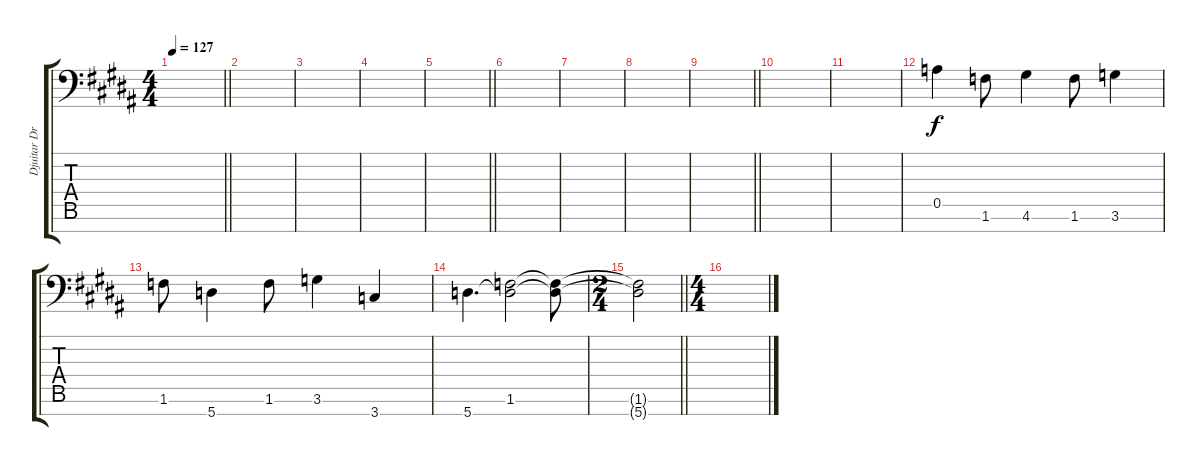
\track ("Djuitar Dropped A" "Djuitar Dr") {instrument distortionguitar}
\staff {score tabs}
\tuning (E4 B3 G3 D3 A2 E2 A1) {hide}
\ts (4 4)
\tempo 127
\clef f4
\barLineRight lightlight
\ks b
|
|
|
|
\barLineRight lightlight
|
|
|
|
\barLineRight lightlight
|
|
|
0.5.4 1.6.8 4.6.4 1.6.8 3.6.4 |
1.6.8 5.7.4 1.6.8 3.6.4 3.7.4 |
5.7.4{d} (1.6 5.7{t}).2 (1.6{t} 5.7{t}).8 |
\ts (2 4)
\barLineRight lightlight
(1.6{t} 5.7{t}).2 |
\ts (4 4)
